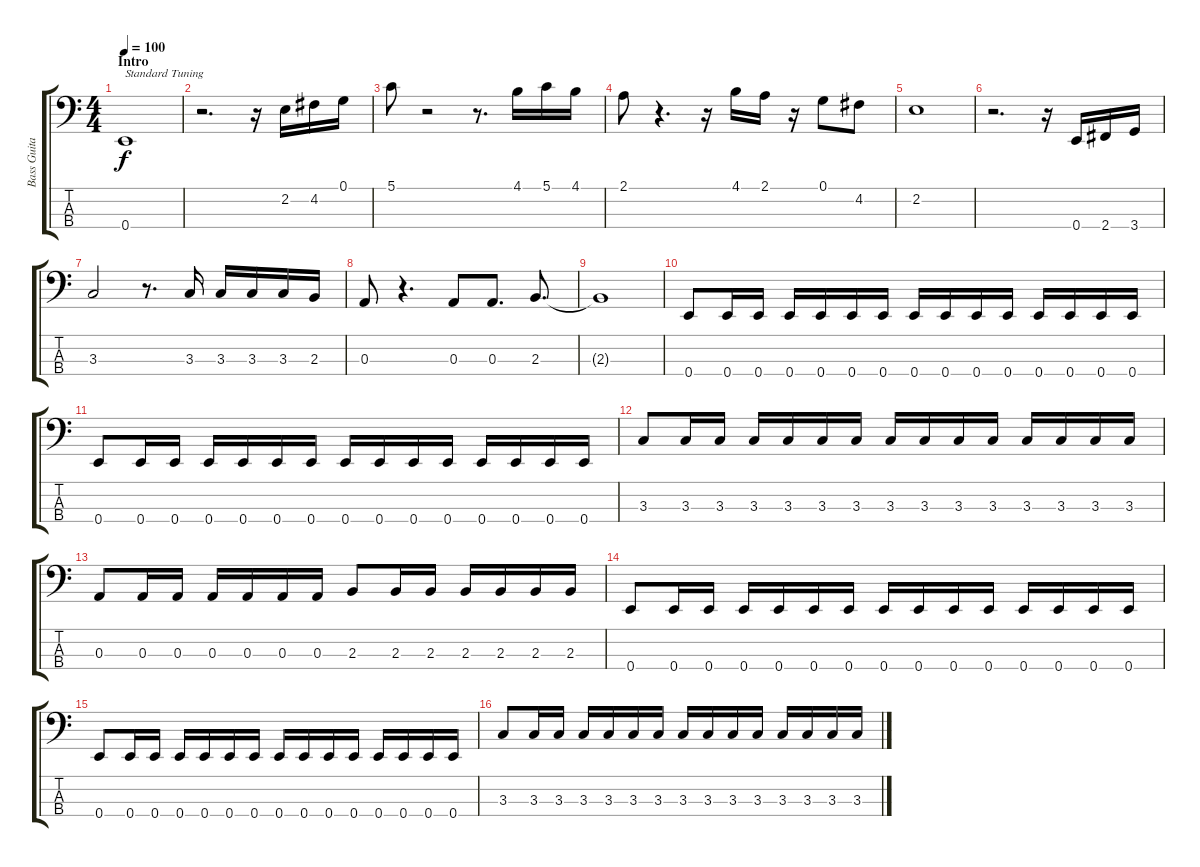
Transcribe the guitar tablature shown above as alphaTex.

\track ("Bass Guitar" "Bass Guita") {instrument electricbasspick}
\staff {score tabs}
\tuning (G2 D2 A1 E1) {hide}
\ts (4 4)
\section ("" "Intro")
\tempo 100
\clef f4
\ks c
0.4.1{txt "Standard Tuning" dy f instrument electricbasspick} |
r.2{d} r.16 2.2.16 4.2.16 0.1.16 |
5.1.8 r.2 r.8{d} 4.1.16 5.1.16 4.1.16 |
2.1.8 r.4{d} r.16 4.1.16 2.1.16 r.16 0.1.8 4.2.8 |
2.2.1 |
r.2{d} r.16 0.4.16 2.4.16 3.4.16 |
3.3.2 r.8{d} 3.3.16 3.3.16 3.3.16 3.3.16 2.3.16 |
0.3.8 r.4{d} 0.3.8 0.3.8{d} 2.3.8{d} |
2.3{t}.1 |
0.4.8 0.4.16 0.4.16 0.4.16 0.4.16 0.4.16 0.4.16 0.4.16 0.4.16 0.4.16 0.4.16 0.4.16 0.4.16 0.4.16 0.4.16 |
0.4.8 0.4.16 0.4.16 0.4.16 0.4.16 0.4.16 0.4.16 0.4.16 0.4.16 0.4.16 0.4.16 0.4.16 0.4.16 0.4.16 0.4.16 |
3.3.8 3.3.16 3.3.16 3.3.16 3.3.16 3.3.16 3.3.16 3.3.16 3.3.16 3.3.16 3.3.16 3.3.16 3.3.16 3.3.16 3.3.16 |
0.3.8 0.3.16 0.3.16 0.3.16 0.3.16 0.3.16 0.3.16 2.3.8 2.3.16 2.3.16 2.3.16 2.3.16 2.3.16 2.3.16 |
0.4.8 0.4.16 0.4.16 0.4.16 0.4.16 0.4.16 0.4.16 0.4.16 0.4.16 0.4.16 0.4.16 0.4.16 0.4.16 0.4.16 0.4.16 |
0.4.8 0.4.16 0.4.16 0.4.16 0.4.16 0.4.16 0.4.16 0.4.16 0.4.16 0.4.16 0.4.16 0.4.16 0.4.16 0.4.16 0.4.16 |
3.3.8 3.3.16 3.3.16 3.3.16 3.3.16 3.3.16 3.3.16 3.3.16 3.3.16 3.3.16 3.3.16 3.3.16 3.3.16 3.3.16 3.3.16
